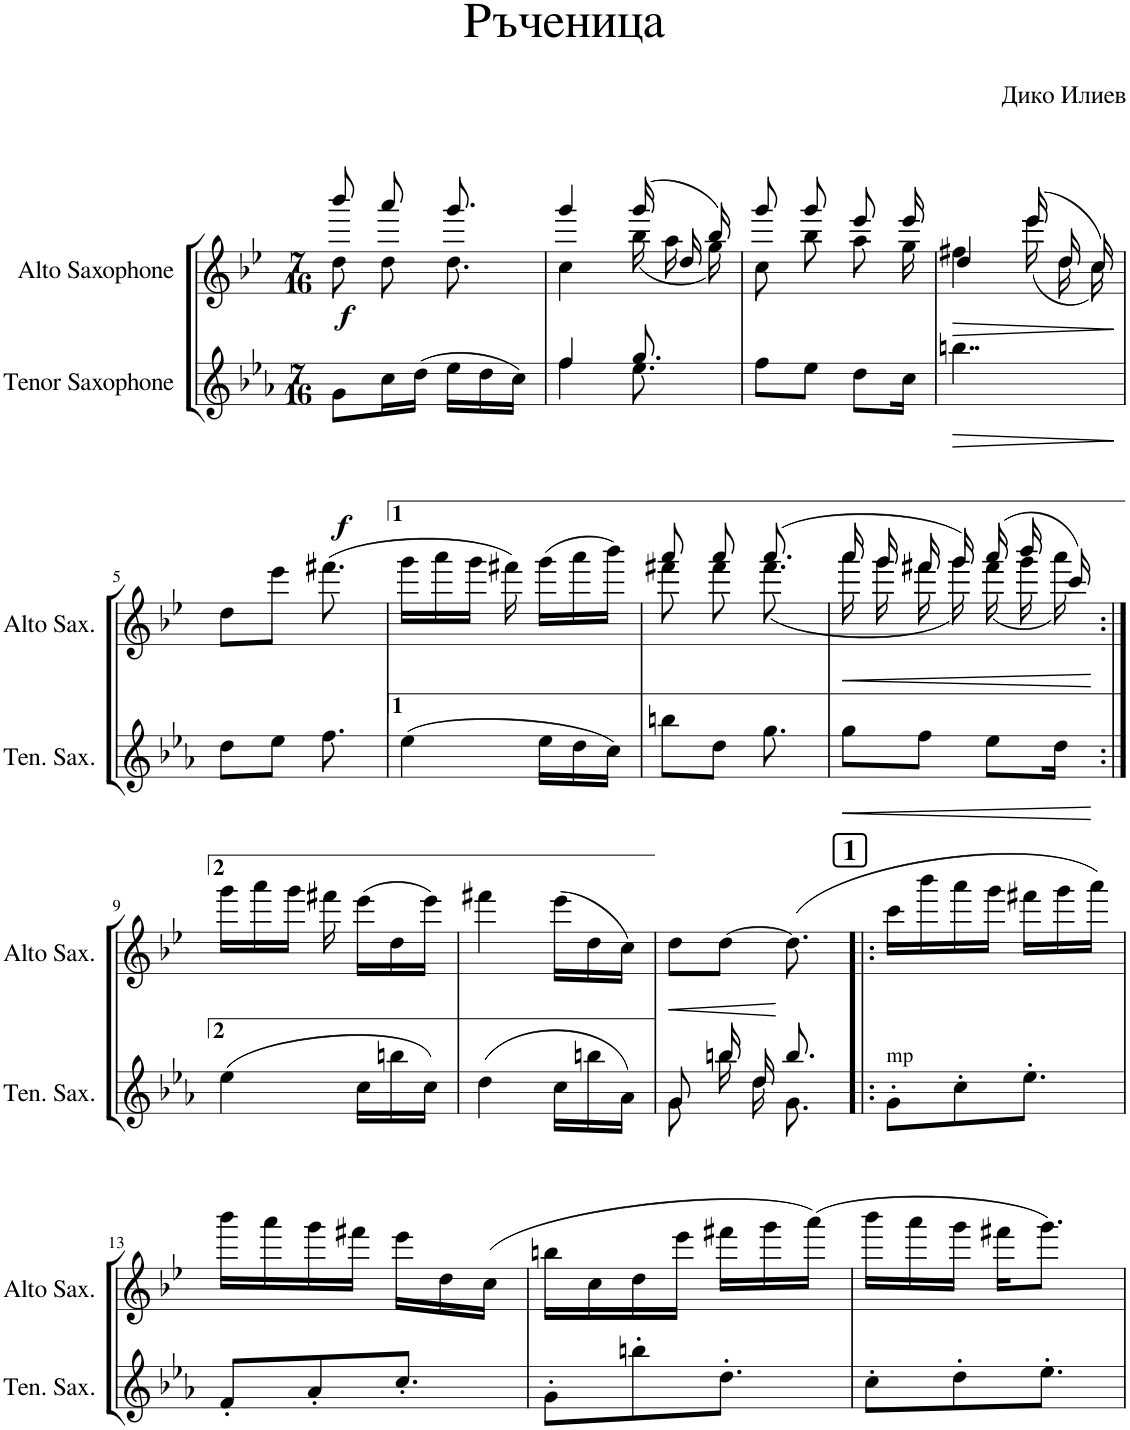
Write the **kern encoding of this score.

**kern	**dynam	**kern	**dynam
*part2	*part2	*part1	*part1
*staff2	*staff2	*staff1	*staff1
*I"Tenor Saxophone	*	*I"Alto Saxophone	*
*I'Ten. Sax.	*	*I'Alto Sax.	*
*clefG2	*	*clefG2	*
*Trd1c2	*	*Trd5c9	*
*k[b-e-a-]	*	*k[b-e-]	*
*M7/16	*	*M7/16	*
=1	=1	=1	=1
*	*	*^	*
!	!LO:DY:b	!	!	!LO:DY:b
8g\L	f	8bbb-/	8dd\	f
16cc\L	.	8aaa/	8dd\	.
(16dd\JJ	.	.	.	.
16ee-\LL	.	8.ggg/	8.dd\	.
16dd\	.	.	.	.
16cc\JJ)	.	.	.	.
=2	=2	=2	=2	=2
*^	*	*	*	*
4ff/	4ff\	.	4ggg/	4cc\	.
8.gg/	8.ee-\	.	(16ggg/	(16bb-\	.
.	.	.	16dd/	16aa\	.
.	.	.	16bb-/)	16gg\)	.
*v	*v	*	*	*	*
=3	=3	=3	=3	=3
8ff\L	.	8ggg/	8cc\	.
8ee-\J	.	8ggg/	8bb-\	.
8dd\L	.	8eee-/	8aa\	.
16cc\Jk	.	16eee-/	16gg\	.
=4	=4	=4	=4	=4
!	!LO:HP:b	!	!	!LO:HP:b
4..bbn\	>	4dd/	4ff#X\	>
.	.	(16eee-/	(16eee-\	.
.	.	16dd/	16dd\	.
.	.	16cc/)	16cc\)	.
*	*	*v	*v	*
.	]	.	]
!!LO:LB:g=z
=5	=5	=5	=5
8dd\L	.	8dd\L	.
8ee-\J	.	8eee-\J	.
8.ff\	.	(8.fff#X\	.
=6	=6	=6	=6
(4ee-\	.	16ggg\LL	.
.	.	16aaa\	.
.	.	16ggg\JJ	.
.	.	16fff#X\)	.
16ee-\LL	.	(16ggg\LL	.
16dd\	.	16aaa\	.
16cc\JJ)	.	16bbb-\JJ)	.
=7	=7	=7	=7
*	*	*^	*
8bbn\L	.	8aaa/	8fff#X\	.
8dd\J	.	8aaa/	8fff#\	.
8.gg\	.	(8.aaa/	(8.fff#\	.
=8	=8	=8	=8	=8
!	!LO:HP:b	!	!	!LO:HP:b
8gg\L	<	16aaa/	16aaa\	<
.	.	16ggg/	16ggg\	.
8ff\J	.	16fff#X/	16fff#\	.
.	.	16ggg/)	16ggg\)	.
8ee-\L	.	(16aaa/	(16fff#\	.
.	.	16bbb-/	16ggg\	.
16dd\Jk	.	(16ccc/)	16aaa\)	.
*	*	*v	*v	*
.	[	.	[
!!LO:LB:g=z
=9:|!	=9:|!	=9:|!	=9:|!
(4ee-\	.	16ggg\LL	.
.	.	16aaa\	.
.	.	16ggg\JJ	.
.	.	16fff#X\)	.
16cc\LL	.	(16eee-\LL	.
16bbn\	.	16dd\	.
16cc\JJ)	.	16eee-\JJ)	.
=10	=10	=10	=10
(4dd\	.	4fff#X\	.
16cc\LL	.	(16eee-\LL	.
16bbn\	.	16dd\	.
16a-\JJ)	.	16cc\JJ)	.
=11	=11	=11	=11
*^	*	*	*
!	!	!	!	!LO:HP:b
8g/	8g\	.	8dd\L	<
16bbn/	16bb\	.	[8dd\J	.
16dd/	16dd\	.	.	.
8.bb/	8.g\	.	(8.dd\]	[
!!LO:REH:place=s1:a:B:cj:fs=14:t=1
=12!|:	=12!|:	=12!|:	=12!|:	=12!|:
!LO:TX:a:t=mp	!	!	!	!
*v	*v	*	*	*
8g'\L	.	16ccc\LL	.
.	.	16bbb-\	.
8cc'\	.	16aaa\	.
.	.	16ggg\JJ	.
8.ee-'\J	.	16fff#X\LL	.
.	.	16ggg\	.
.	.	(16aaa\JJ)	.
!!LO:LB:g=z
=13	=13	=13	=13
8f'/L	.	16bbb-\LL	.
.	.	16aaa\	.
8a-'/	.	16ggg\	.
.	.	16fff#X\JJ	.
8.cc'/J	.	16eee-\LL	.
.	.	16dd\	.
.	.	(16cc\JJ)	.
=14	=14	=14	=14
8g'\L	.	16bbn\LL	.
.	.	16cc\	.
8bbn'\	.	16dd\	.
.	.	16eee-\JJ	.
8.dd'\J	.	16fff#X\LL	.
.	.	16ggg\	.
.	.	(16aaa\JJ)	.
=15	=15	=15	=15
8cc'\L	.	16bbb-\LL	.
.	.	16aaa\	.
8dd'\	.	16ggg\JJ	.
.	.	16fff#X\KL	.
8.ee-'\J	.	8.ggg\J)	.
=	=	=	=
*-	*-	*-	*-
